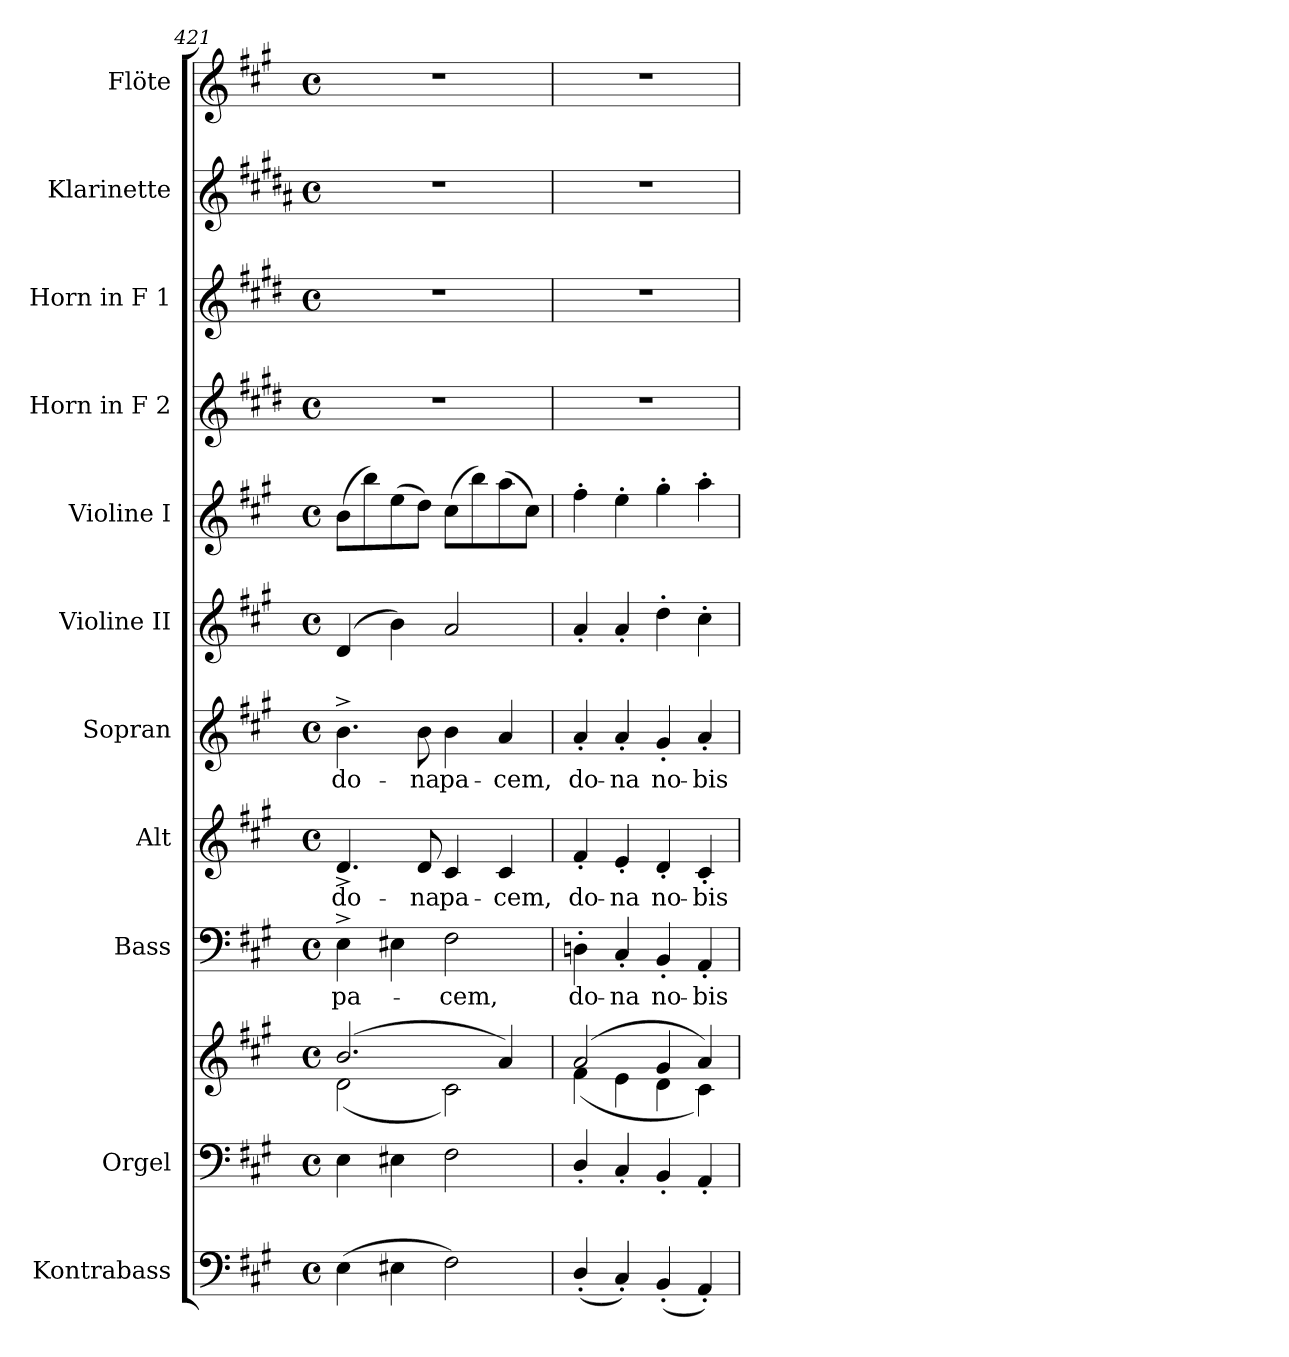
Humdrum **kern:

**kern	**kern	**kern	**kern	**text	**kern	**text	**kern	**text	**kern	**kern	**kern	**kern	**kern	**kern
*part11	*part10	*part10	*part9	*part9	*part8	*part8	*part7	*part7	*part6	*part5	*part4	*part3	*part2	*part1
*staff12	*staff11	*staff10	*staff9	*staff9	*staff8	*staff8	*staff7	*staff7	*staff6	*staff5	*staff4	*staff3	*staff2	*staff1
*I"Kontrabass	*I"Orgel	*	*I"Bass	*	*I"Alt	*	*I"Sopran	*	*I"Violine II	*I"Violine I	*I"Horn in F 2	*I"Horn in F 1	*I"Klarinette	*I"Flöte
*I'Kb.	*I'Org.	*	*I'B.	*	*I'A.	*	*I'S.	*	*I'Vl. II	*I'Vl. I	*	*	*I'Kl.	*I'Fl.
*clefF4	*clefF4	*clefG2	*clefF4	*	*clefG2	*	*clefG2	*	*clefG2	*clefG2	*clefG2	*clefG2	*clefG2	*clefG2
*ITrd7c12	*	*	*	*	*	*	*	*	*	*	*ITrd4c7	*ITrd4c7	*ITrd1c2	*
*k[f#c#g#]	*k[f#c#g#]	*k[f#c#g#]	*k[f#c#g#]	*	*k[f#c#g#]	*	*k[f#c#g#]	*	*k[f#c#g#]	*k[f#c#g#]	*k[f#c#g#]	*k[f#c#g#]	*k[f#c#g#]	*k[f#c#g#]
*A:	*A:	*A:	*A:	*	*A:	*	*A:	*	*A:	*A:	*A:	*A:	*A:	*A:
*M4/4	*M4/4	*M4/4	*M4/4	*	*M4/4	*	*M4/4	*	*M4/4	*M4/4	*M4/4	*M4/4	*M4/4	*M4/4
*met(c)	*met(c)	*met(c)	*met(c)	*	*met(c)	*	*met(c)	*	*met(c)	*met(c)	*met(c)	*met(c)	*met(c)	*met(c)
=421	=421	=421	=421	=421	=421	=421	=421	=421	=421	=421	=421	=421	=421	=421
*	*	*^	*	*	*	*	*	*	*	*	*	*	*	*
!	!	!	!	!	!LO:LY:b	!	!LO:LY:b	!	!LO:LY:b	!	!	!	!	!	!
(>4EE\	4E\	(2.b/	(<2d\	4E^>\	pa-	4.d^>/	do-	4.b^>\	do-	(4d/	(>8b\L	1r	1r	1r	1r
.	.	.	.	.	.	.	.	.	.	.	8bb\)	.	.	.	.
4EE#X\	4E#X\	.	.	4E#X\	.	.	.	.	.	4b\)	(>8ee\	.	.	.	.
!	!	!	!	!	!	!	!LO:LY:b	!	!LO:LY:b	!	!	!	!	!	!
.	.	.	.	.	.	8d/	-na	8b\	-na	.	8dd\J)	.	.	.	.
!	!	!	!	!	!LO:LY:b	!	!LO:LY:b	!	!LO:LY:b	!	!	!	!	!	!
2FF#\)	2F#\	.	2c#\)	2F#\	-cem,	4c#/	pa-	4b\	pa-	2a/	(>8cc#\L	.	.	.	.
.	.	.	.	.	.	.	.	.	.	.	8bb\)	.	.	.	.
!	!	!	!	!	!	!	!LO:LY:b	!	!LO:LY:b	!	!	!	!	!	!
.	.	4a/)	.	.	.	4c#/	-cem,	4a/	-cem,	.	(>8aa\	.	.	.	.
.	.	.	.	.	.	.	.	.	.	.	8cc#\J)	.	.	.	.
=422	=422	=422	=422	=422	=422	=422	=422	=422	=422	=422	=422	=422	=422	=422	=422
!	!	!	!	!	!LO:LY:b	!	!LO:LY:b	!	!LO:LY:b	!	!	!	!	!	!
(<4DD'</	4D'</	(2a/	(<4f#\	4Dn'>\	do-	4f#'</	do-	4a'</	do-	4a'</	4ff#'>\	1r	1r	1r	1r
!	!	!	!	!	!LO:LY:b	!	!LO:LY:b	!	!LO:LY:b	!	!	!	!	!	!
4CC#'</)	4C#'</	.	4e\	4C#'</	-na	4e'</	-na	4a'</	-na	4a'</	4ee'>\	.	.	.	.
!	!	!	!	!	!LO:LY:b	!	!LO:LY:b	!	!LO:LY:b	!	!	!	!	!	!
(<4BBB'</	4BB'</	4g#/	4d\	4BB'</	no-	4d'</	no-	4g#'</	no-	4dd'>\	4gg#'>\	.	.	.	.
!	!	!	!	!	!LO:LY:b	!	!LO:LY:b	!	!LO:LY:b	!	!	!	!	!	!
4AAA'</)	4AA'</	4a/)	4c#\)	4AA'</	-bis	4c#'</	-bis	4a'</	-bis	4cc#'>\	4aa'>\	.	.	.	.
*	*	*v	*v	*	*	*	*	*	*	*	*	*	*	*	*
=	=	=	=	=	=	=	=	=	=	=	=	=	=	=
*-	*-	*-	*-	*-	*-	*-	*-	*-	*-	*-	*-	*-	*-	*-
